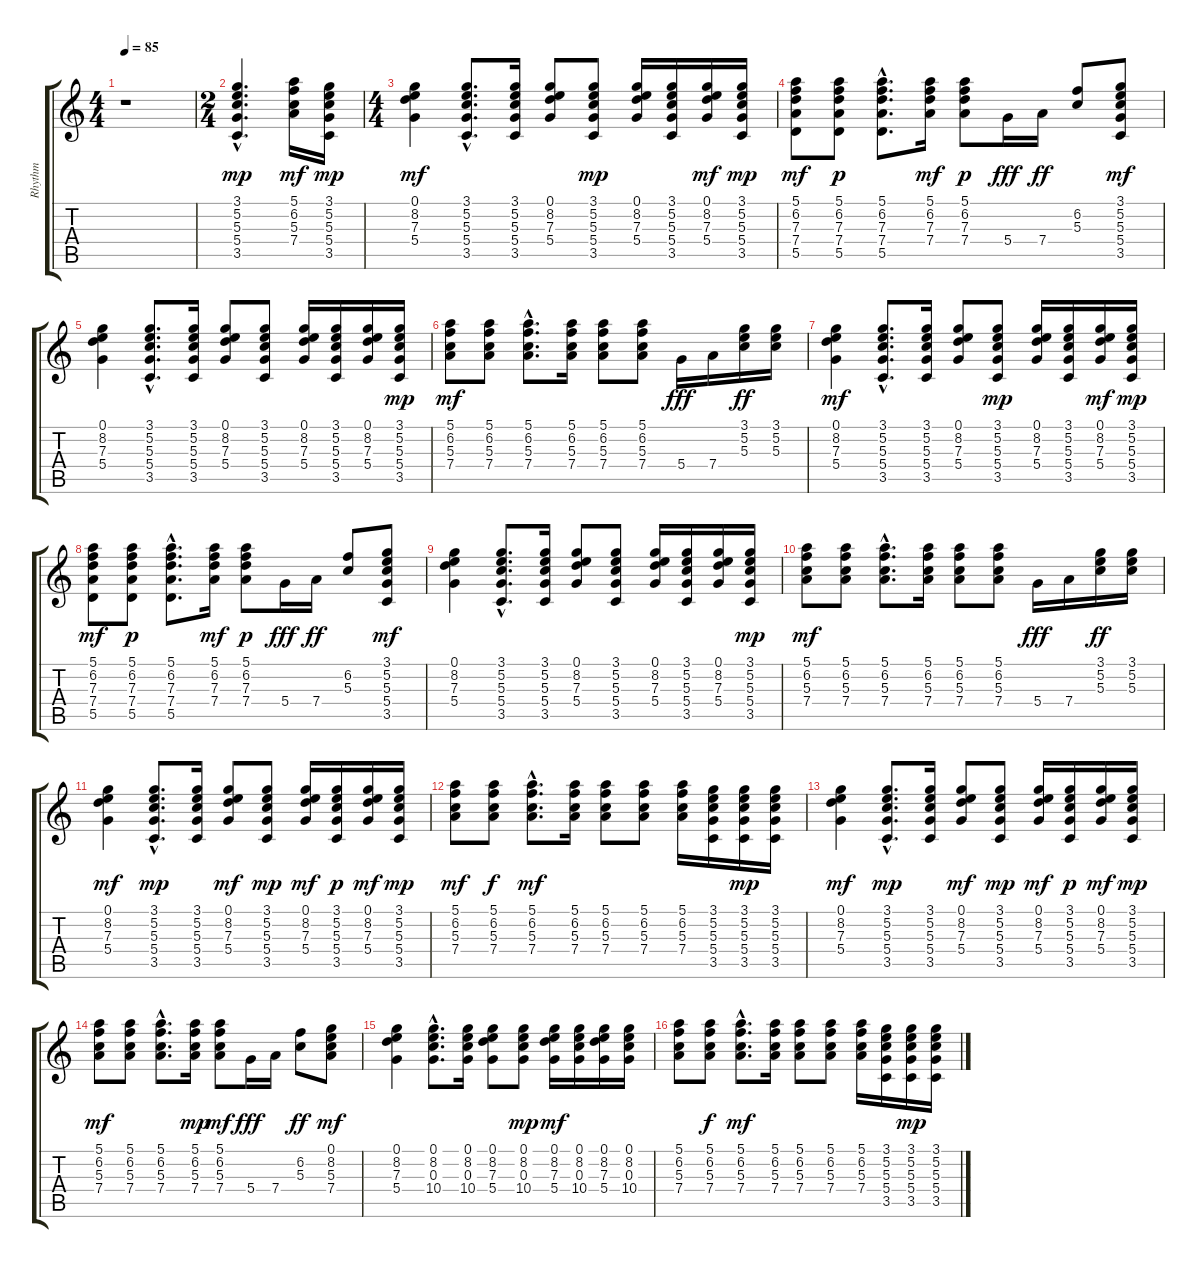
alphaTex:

\track ("Rhythm" "Rhythm") {instrument acousticguitarsteel}
\staff {score tabs}
\tuning (E4 B3 G3 D3 A2 E2) {hide}
\ts (4 4)
\tempo 85
\clef g2
\ks c
r.1{dy mp} |
\ts (2 4)
(3.1{hac} 5.2{hac} 5.3{hac} 5.4{hac} 3.5{hac}).4{d balance 8} (5.1 6.2 5.3 7.4).16{dy mf} (3.1 5.2 5.3 5.4 3.5).16{dy mp} |
\ts (4 4)
(0.1 8.2 7.3 5.4).4{dy mf} (3.1{hac} 5.2{hac} 5.3{hac} 5.4{hac} 3.5{hac}).8{d} (3.1 5.2 5.3 5.4 3.5).16 (0.1 8.2 7.3 5.4).8 (3.1 5.2 5.3 5.4 3.5).8{dy mp} (0.1 8.2 7.3 5.4).16 (3.1 5.2 5.3 5.4 3.5).16 (0.1 8.2 7.3 5.4).16{dy mf} (3.1 5.2 5.3 5.4 3.5).16{dy mp} |
(5.1 6.2 7.3 7.4 5.5).8{dy mf} (5.1 6.2 7.3 7.4 5.5).8{dy p} (5.1{hac} 6.2{hac} 7.3{hac} 7.4{hac} 5.5{hac}).8{d} (5.1 6.2 7.3 7.4).16{dy mf} (5.1 6.2 7.3 7.4).8{dy p} 5.4.16{dy fff} 7.4.16{dy ff} (6.2 5.3).8 (3.1 5.2 5.3 5.4 3.5).8{dy mf} |
(0.1 8.2 7.3 5.4).4 (3.1{hac} 5.2{hac} 5.3{hac} 5.4{hac} 3.5{hac}).8{d} (3.1 5.2 5.3 5.4 3.5).16 (0.1 8.2 7.3 5.4).8 (3.1 5.2 5.3 5.4 3.5).8 (0.1 8.2 7.3 5.4).16 (3.1 5.2 5.3 5.4 3.5).16 (0.1 8.2 7.3 5.4).16 (3.1 5.2 5.3 5.4 3.5).16{dy mp} |
(5.1 6.2 5.3 7.4).8{dy mf} (5.1 6.2 5.3 7.4).8 (5.1{hac} 6.2{hac} 5.3{hac} 7.4{hac}).8{d} (5.1 6.2 5.3 7.4).16 (5.1 6.2 5.3 7.4).8 (5.1 6.2 5.3 7.4).8 5.4.16{dy fff} 7.4.16 (3.1 5.2 5.3).16{dy ff} (3.1 5.2 5.3).16 |
(0.1 8.2 7.3 5.4).4{dy mf} (3.1{hac} 5.2{hac} 5.3{hac} 5.4{hac} 3.5{hac}).8{d} (3.1 5.2 5.3 5.4 3.5).16 (0.1 8.2 7.3 5.4).8 (3.1 5.2 5.3 5.4 3.5).8{dy mp} (0.1 8.2 7.3 5.4).16 (3.1 5.2 5.3 5.4 3.5).16 (0.1 8.2 7.3 5.4).16{dy mf} (3.1 5.2 5.3 5.4 3.5).16{dy mp} |
(5.1 6.2 7.3 7.4 5.5).8{dy mf} (5.1 6.2 7.3 7.4 5.5).8{dy p} (5.1{hac} 6.2{hac} 7.3{hac} 7.4{hac} 5.5{hac}).8{d} (5.1 6.2 7.3 7.4).16{dy mf} (5.1 6.2 7.3 7.4).8{dy p} 5.4.16{dy fff} 7.4.16{dy ff} (6.2 5.3).8 (3.1 5.2 5.3 5.4 3.5).8{dy mf} |
(0.1 8.2 7.3 5.4).4 (3.1{hac} 5.2{hac} 5.3{hac} 5.4{hac} 3.5{hac}).8{d} (3.1 5.2 5.3 5.4 3.5).16 (0.1 8.2 7.3 5.4).8 (3.1 5.2 5.3 5.4 3.5).8 (0.1 8.2 7.3 5.4).16 (3.1 5.2 5.3 5.4 3.5).16 (0.1 8.2 7.3 5.4).16 (3.1 5.2 5.3 5.4 3.5).16{dy mp} |
(5.1 6.2 5.3 7.4).8{dy mf} (5.1 6.2 5.3 7.4).8 (5.1{hac} 6.2{hac} 5.3{hac} 7.4{hac}).8{d} (5.1 6.2 5.3 7.4).16 (5.1 6.2 5.3 7.4).8 (5.1 6.2 5.3 7.4).8 5.4.16{dy fff} 7.4.16 (3.1 5.2 5.3).16{dy ff} (3.1 5.2 5.3).16 |
(0.1 8.2 7.3 5.4).4{dy mf} (3.1{hac} 5.2{hac} 5.3{hac} 5.4{hac} 3.5{hac}).8{d dy mp} (3.1 5.2 5.3 5.4 3.5).16 (0.1 8.2 7.3 5.4).8{dy mf} (3.1 5.2 5.3 5.4 3.5).8{dy mp} (0.1 8.2 7.3 5.4).16{dy mf} (3.1 5.2 5.3 5.4 3.5).16{dy p} (0.1 8.2 7.3 5.4).16{dy mf} (3.1 5.2 5.3 5.4 3.5).16{dy mp} |
(5.1 6.2 5.3 7.4).8{dy mf} (5.1 6.2 5.3 7.4).8{dy f} (5.1{hac} 6.2{hac} 5.3{hac} 7.4{hac}).8{d dy mf} (5.1 6.2 5.3 7.4).16 (5.1 6.2 5.3 7.4).8 (5.1 6.2 5.3 7.4).8 (5.1 6.2 5.3 7.4).16 (3.1 5.2 5.3 5.4 3.5).16 (3.1 5.2 5.3 5.4 3.5).16{dy mp} (3.1 5.2 5.3 5.4 3.5).16 |
(0.1 8.2 7.3 5.4).4{dy mf} (3.1{hac} 5.2{hac} 5.3{hac} 5.4{hac} 3.5{hac}).8{d dy mp} (3.1 5.2 5.3 5.4 3.5).16 (0.1 8.2 7.3 5.4).8{dy mf} (3.1 5.2 5.3 5.4 3.5).8{dy mp} (0.1 8.2 7.3 5.4).16{dy mf} (3.1 5.2 5.3 5.4 3.5).16{dy p} (0.1 8.2 7.3 5.4).16{dy mf} (3.1 5.2 5.3 5.4 3.5).16{dy mp} |
(5.1 6.2 5.3 7.4).8{dy mf} (5.1 6.2 5.3 7.4).8 (5.1{hac} 6.2{hac} 5.3{hac} 7.4{hac}).8{d} (5.1 6.2 5.3 7.4).16{dy mp} (5.1 6.2 5.3 7.4).8{dy mf} 5.4.16{dy fff} 7.4.16 (6.2 5.3).8{dy ff} (0.1 8.2 5.3 7.4).8{dy mf} |
(0.1 8.2 7.3 5.4).4 (0.1{hac} 8.2{hac} 0.3{hac} 10.4{hac}).8{d} (0.1 8.2 0.3 10.4).16 (0.1 8.2 7.3 5.4).8 (0.1 8.2 0.3 10.4).8{dy mp} (0.1 8.2 7.3 5.4).16{dy mf} (0.1 8.2 0.3 10.4).16 (0.1 8.2 7.3 5.4).16 (0.1 8.2 0.3 10.4).16 |
(5.1 6.2 5.3 7.4).8 (5.1 6.2 5.3 7.4).8{dy f} (5.1{hac} 6.2{hac} 5.3{hac} 7.4{hac}).8{d dy mf} (5.1 6.2 5.3 7.4).16 (5.1 6.2 5.3 7.4).8 (5.1 6.2 5.3 7.4).8 (5.1 6.2 5.3 7.4).16 (3.1 5.2 5.3 5.4 3.5).16 (3.1 5.2 5.3 5.4 3.5).16{dy mp} (3.1 5.2 5.3 5.4 3.5).16
